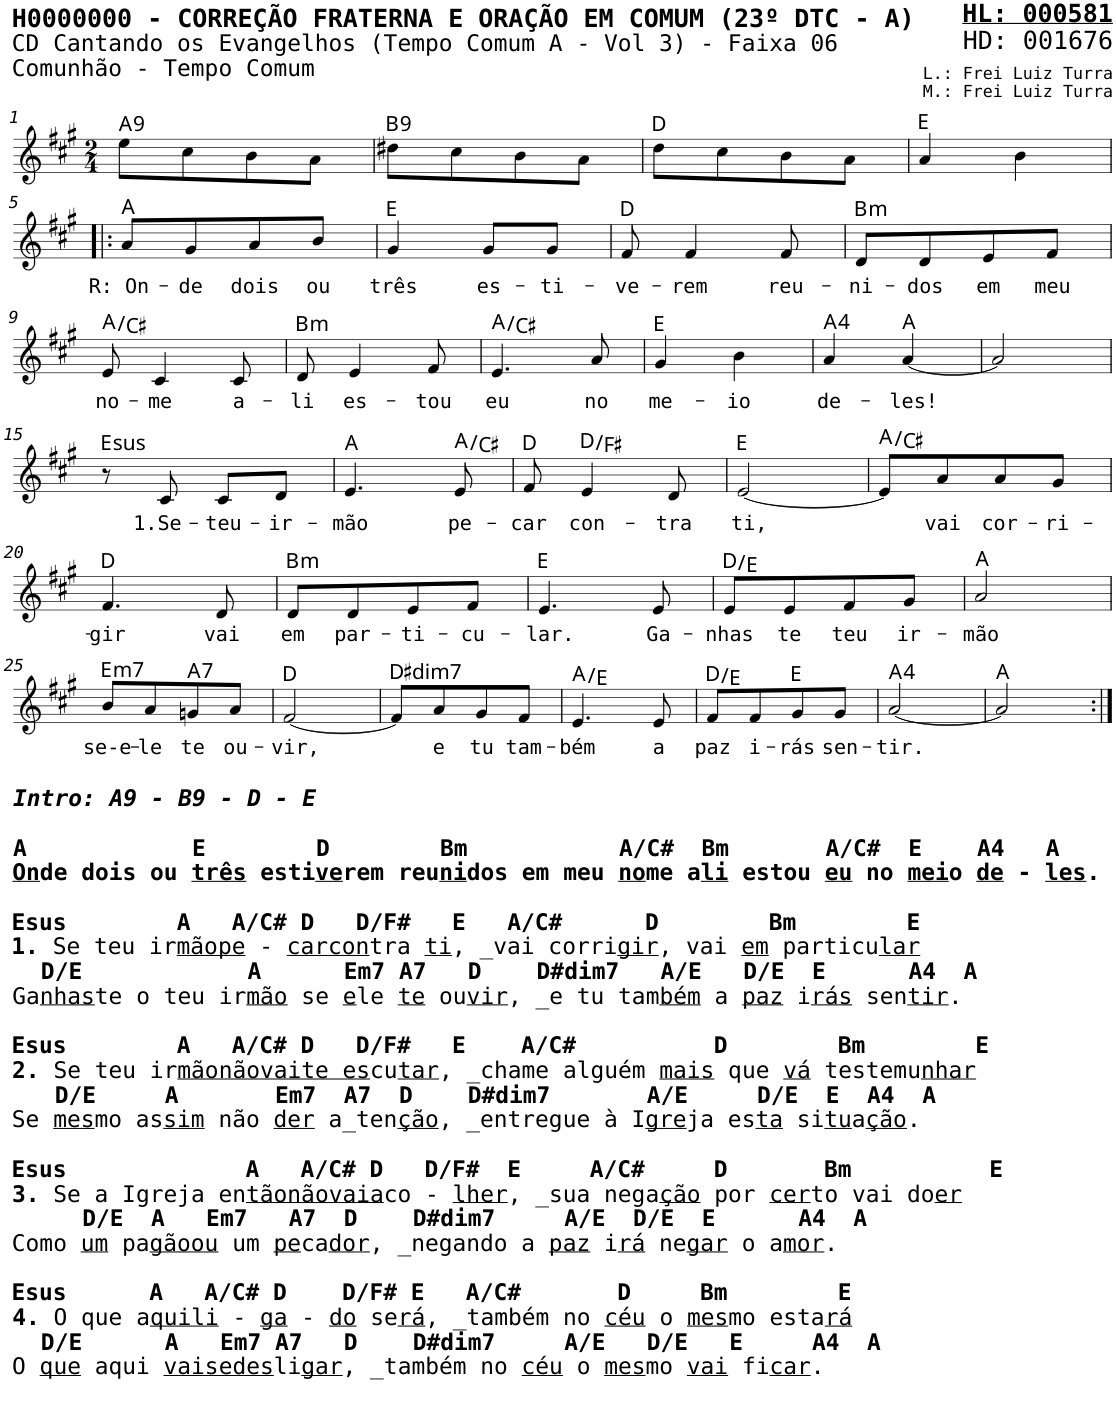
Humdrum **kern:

**kern	**text	**harte
*part1	*part1	*part1
*staff1	*staff1	*
*I"Voz	*	*
*I'V	*	*
*stria5	*	*
*clefG2	*	*
*k[f#c#g#]	*	*
*M2/4	*	*
=1	=1	=1
!	!	!LO:H:kt=9
8ee\L	.	A:9
8cc#\	.	.
8b\	.	.
8a\J	.	.
=2	=2	=2
!	!	!LO:H:kt=9
8dd#X\L	.	B:9
8cc#\	.	.
8b\	.	.
8a\J	.	.
=3	=3	=3
8dd\L	.	D:maj
8cc#\	.	.
8b\	.	.
8a\J	.	.
=4	=4	=4
4a/	.	E:maj
4b\	.	.
!!LO:LB:g=z
=5!|:	=5!|:	=5!|:
!	!LO:LY:b	!
8a/L	R: On-	A:maj
!	!LO:LY:b	!
8g#/	-de	.
!	!LO:LY:b	!
8a/	dois	.
!	!LO:LY:b	!
8b/J	ou	.
=6	=6	=6
!	!LO:LY:b	!
4g#/	três	E:maj
!	!LO:LY:b	!
8g#/L	es-	.
!	!LO:LY:b	!
8g#/J	-ti-	.
=7	=7	=7
!	!LO:LY:b	!
8f#/	-ve-	D:maj
!	!LO:LY:b	!
4f#/	-rem	.
!	!LO:LY:b	!
8f#/	reu-	.
=8	=8	=8
!	!LO:LY:b	!LO:H:kt=m
8d/L	-ni-	B:min
!	!LO:LY:b	!
8d/	-dos	.
!	!LO:LY:b	!
8e/	em	.
!	!LO:LY:b	!
8f#/J	meu	.
!!LO:LB:g=z
=9	=9	=9
!	!LO:LY:b	!
8e/	no-	A:maj/3
!	!LO:LY:b	!
4c#/	-me	.
!	!LO:LY:b	!
8c#/	a-	.
=10	=10	=10
!	!LO:LY:b	!LO:H:kt=m
8d/	-li	B:min
!	!LO:LY:b	!
4e/	es-	.
!	!LO:LY:b	!
8f#/	-tou	.
=11	=11	=11
!	!LO:LY:b	!
4.e/	eu	A:maj/3
!	!LO:LY:b	!
8a/	no	.
=12	=12	=12
!	!LO:LY:b	!
4g#/	me-	E:maj
!	!LO:LY:b	!
4b\	-io	.
=13	=13	=13
!	!LO:LY:b	!
4a/	de-	A:maj(4)
!	!LO:LY:b	!
[4a/	-les!	A:maj
=14	=14	=14
2a/]	.	.
!!LO:LB:g=z
=15	=15	=15
!	!	!LO:H:kt=sus
8r	.	E:sus4
!	!LO:LY:b	!
8c#/	1.Se-	.
!	!LO:LY:b	!
8c#/L	-teu-	.
!	!LO:LY:b	!
8d/J	-ir-	.
=16	=16	=16
!	!LO:LY:b	!
4.e/	-mão	A:maj
!	!LO:LY:b	!
8e/	pe-	A:maj/3
=17	=17	=17
!	!LO:LY:b	!
8f#/	-car	D:maj
!	!LO:LY:b	!
4e/	con-	D:maj/3
!	!LO:LY:b	!
8d/	-tra	.
=18	=18	=18
!	!LO:LY:b	!
[2e/	ti,	E:maj
=19	=19	=19
8e/L]	.	A:maj/3
!	!LO:LY:b	!
8a/	vai	.
!	!LO:LY:b	!
8a/	cor-	.
!	!LO:LY:b	!
8g#/J	-ri-	.
!!LO:LB:g=z
=20	=20	=20
!	!LO:LY:b	!
4.f#/	-gir	D:maj
!	!LO:LY:b	!
8d/	vai	.
=21	=21	=21
!	!LO:LY:b	!LO:H:kt=m
8d/L	em	B:min
!	!LO:LY:b	!
8d/	par-	.
!	!LO:LY:b	!
8e/	-ti-	.
!	!LO:LY:b	!
8f#/J	-cu-	.
=22	=22	=22
!	!LO:LY:b	!
4.e/	-lar.	E:maj
!	!LO:LY:b	!
8e/	Ga-	.
=23	=23	=23
!	!LO:LY:b	!
8e/L	-nhas	D:maj/2
!	!LO:LY:b	!
8e/	te	.
!	!LO:LY:b	!
8f#/	teu	.
!	!LO:LY:b	!
8g#/J	ir-	.
=24	=24	=24
!	!LO:LY:b	!
2a/	-mão	A:maj
!!LO:LB:g=z
=25	=25	=25
!LO:TX:b:Bi:t=Intro&colon; A9 - B9 - D - E	!	!
!LO:TX:b:t=A            E        D        Bm           A/C#  Bm       A/C#  E    A4   A	!	!
!LO:TX:b:t=On	!	!
!LO:TX:b:t=de dois ou	!	!
!LO:TX:b:t=três	!	!
!LO:TX:b:t=esti	!	!
!LO:TX:b:t=ve	!	!
!LO:TX:b:t=rem reu	!	!
!LO:TX:b:t=ni	!	!
!LO:TX:b:t=dos em meu	!	!
!LO:TX:b:t=no	!	!
!LO:TX:b:t=me a	!	!
!LO:TX:b:t=li	!	!
!LO:TX:b:t=estou	!	!
!LO:TX:b:t=eu	!	!
!LO:TX:b:t=no	!	!
!LO:TX:b:t=mei	!	!
!LO:TX:b:t=o	!	!
!LO:TX:b:t=de	!	!
!LO:TX:b:t=-	!	!
!LO:TX:b:t=les	!	!
!LO:TX:b:t=.	!	!
!LO:TX:b:t=Esus        A   A/C# D   D/F#   E   A/C#      D        Bm        E	!	!
!LO:TX:b:t=1.	!	!
!LO:TX:b:t=Se teu ir	!	!
!LO:TX:b:t=mãope	!	!
!LO:TX:b:t=-	!	!
!LO:TX:b:t=carcon	!	!
!LO:TX:b:t=tra	!	!
!LO:TX:b:t=ti	!	!
!LO:TX:b:t=, _vai corri	!	!
!LO:TX:b:t=gir	!	!
!LO:TX:b:t=, vai	!	!
!LO:TX:b:t=em	!	!
!LO:TX:b:t=particu	!	!
!LO:TX:b:t=lar	!	!
!LO:TX:b:B:t=D/E            A      Em7 A7   D    D#dim7   A/E   D/E  E      A4  A	!	!
!LO:TX:b:t=Ga	!	!
!LO:TX:b:t=nhas	!	!
!LO:TX:b:t=te o teu ir	!	!
!LO:TX:b:t=mão	!	!
!LO:TX:b:t=se	!	!
!LO:TX:b:t=e	!	!
!LO:TX:b:t=le	!	!
!LO:TX:b:t=te	!	!
!LO:TX:b:t=ou	!	!
!LO:TX:b:t=vir	!	!
!LO:TX:b:t=, _e tu tam	!	!
!LO:TX:b:t=bém	!	!
!LO:TX:b:t=a	!	!
!LO:TX:b:t=paz	!	!
!LO:TX:b:t=i	!	!
!LO:TX:b:t=rás	!	!
!LO:TX:b:t=sen	!	!
!LO:TX:b:t=tir	!	!
!LO:TX:b:t=.	!	!
!LO:TX:b:B:t=Esus        A   A/C# D   D/F#   E    A/C#          D        Bm        E	!	!
!LO:TX:b:t=2.	!	!
!LO:TX:b:t=Se teu ir	!	!
!LO:TX:b:t=mãonãovaite es	!	!
!LO:TX:b:t=cu	!	!
!LO:TX:b:t=tar	!	!
!LO:TX:b:t=, _chame alguém	!	!
!LO:TX:b:t=mais	!	!
!LO:TX:b:t=que	!	!
!LO:TX:b:t=vá	!	!
!LO:TX:b:t=testemu	!	!
!LO:TX:b:t=nhar	!	!
!LO:TX:b:B:t=D/E     A       Em7  A7  D    D#dim7       A/E     D/E  E  A4  A	!	!
!LO:TX:b:t=Se	!	!
!LO:TX:b:t=mes	!	!
!LO:TX:b:t=mo as	!	!
!LO:TX:b:t=sim	!	!
!LO:TX:b:t=não	!	!
!LO:TX:b:t=der	!	!
!LO:TX:b:t=a_ten	!	!
!LO:TX:b:t=ção	!	!
!LO:TX:b:t=, _entregue à I	!	!
!LO:TX:b:t=gre	!	!
!LO:TX:b:t=ja es	!	!
!LO:TX:b:t=ta	!	!
!LO:TX:b:t=si	!	!
!LO:TX:b:t=tu	!	!
!LO:TX:b:t=a	!	!
!LO:TX:b:t=ção	!	!
!LO:TX:b:t=.	!	!
!LO:TX:b:B:t=Esus             A   A/C# D   D/F#  E     A/C#     D       Bm          E	!	!
!LO:TX:b:t=3.	!	!
!LO:TX:b:t=Se a Igreja en	!	!
!LO:TX:b:t=tãonãovaia	!	!
!LO:TX:b:t=co -	!	!
!LO:TX:b:t=lher	!	!
!LO:TX:b:t=, _sua nega	!	!
!LO:TX:b:t=ção	!	!
!LO:TX:b:t=por	!	!
!LO:TX:b:t=cer	!	!
!LO:TX:b:t=to vai do	!	!
!LO:TX:b:t=er	!	!
!LO:TX:b:B:t=D/E  A   Em7   A7  D    D#dim7     A/E  D/E  E      A4  A	!	!
!LO:TX:b:t=Como	!	!
!LO:TX:b:t=um	!	!
!LO:TX:b:t=pa	!	!
!LO:TX:b:t=gãoou	!	!
!LO:TX:b:t=um	!	!
!LO:TX:b:t=pe	!	!
!LO:TX:b:t=ca	!	!
!LO:TX:b:t=dor	!	!
!LO:TX:b:t=, _negando a	!	!
!LO:TX:b:t=paz	!	!
!LO:TX:b:t=i	!	!
!LO:TX:b:t=rá	!	!
!LO:TX:b:t=ne	!	!
!LO:TX:b:t=gar	!	!
!LO:TX:b:t=o a	!	!
!LO:TX:b:t=mor	!	!
!LO:TX:b:t=.	!	!
!LO:TX:b:B:t=Esus      A   A/C# D    D/F# E   A/C#       D     Bm        E	!	!
!LO:TX:b:t=4.	!	!
!LO:TX:b:t=O que a	!	!
!LO:TX:b:t=quili	!	!
!LO:TX:b:t=-	!	!
!LO:TX:b:t=ga	!	!
!LO:TX:b:t=-	!	!
!LO:TX:b:t=do	!	!
!LO:TX:b:t=se	!	!
!LO:TX:b:t=rá	!	!
!LO:TX:b:t=, _também no	!	!
!LO:TX:b:t=céu	!	!
!LO:TX:b:t=o	!	!
!LO:TX:b:t=mes	!	!
!LO:TX:b:t=mo esta	!	!
!LO:TX:b:t=rá	!	!
!LO:TX:b:B:t=D/E      A   Em7 A7   D    D#dim7     A/E   D/E   E     A4  A	!	!
!LO:TX:b:t=O	!	!
!LO:TX:b:t=que	!	!
!LO:TX:b:t=aqui	!	!
!LO:TX:b:t=vaisedes	!	!
!LO:TX:b:t=li	!	!
!LO:TX:b:t=gar	!	!
!LO:TX:b:t=, _também no	!	!
!LO:TX:b:t=céu	!	!
!LO:TX:b:t=o	!	!
!LO:TX:b:t=mes	!	!
!LO:TX:b:t=mo	!	!
!LO:TX:b:t=vai	!	!
!LO:TX:b:t=fi	!	!
!LO:TX:b:t=car	!	!
!LO:TX:b:t=.	!	!
!	!LO:LY:b	!LO:H:kt=m7
8b/L	se-e-	E:min7
!	!LO:LY:b	!
8a/	-le	.
!	!LO:LY:b	!LO:H:kt=7
8gn/	te	A:7
!	!LO:LY:b	!
8a/J	ou-	.
=26	=26	=26
!	!LO:LY:b	!
[2f#/	-vir,	D:maj
=27	=27	=27
!	!	!LO:H:kt=dim7
8f#/L]	.	D#:dim7
!	!LO:LY:b	!
8a/	e	.
!	!LO:LY:b	!
8g#/	tu	.
!	!LO:LY:b	!
8f#/J	tam-	.
=28	=28	=28
!	!LO:LY:b	!
4.e/	-bém	A:maj/5
!	!LO:LY:b	!
8e/	a	.
=29	=29	=29
!	!LO:LY:b	!
8f#/L	paz	D:maj/2
!	!LO:LY:b	!
8f#/	i-	.
!	!LO:LY:b	!
8g#/	-rás	E:maj
!	!LO:LY:b	!
8g#/J	sen-	.
=30	=30	=30
!	!LO:LY:b	!
[2a/	-tir.	A:maj(4)
=31	=31	=31
2a/]	.	A:maj
=:|!	=:|!	=:|!
*-	*-	*-
